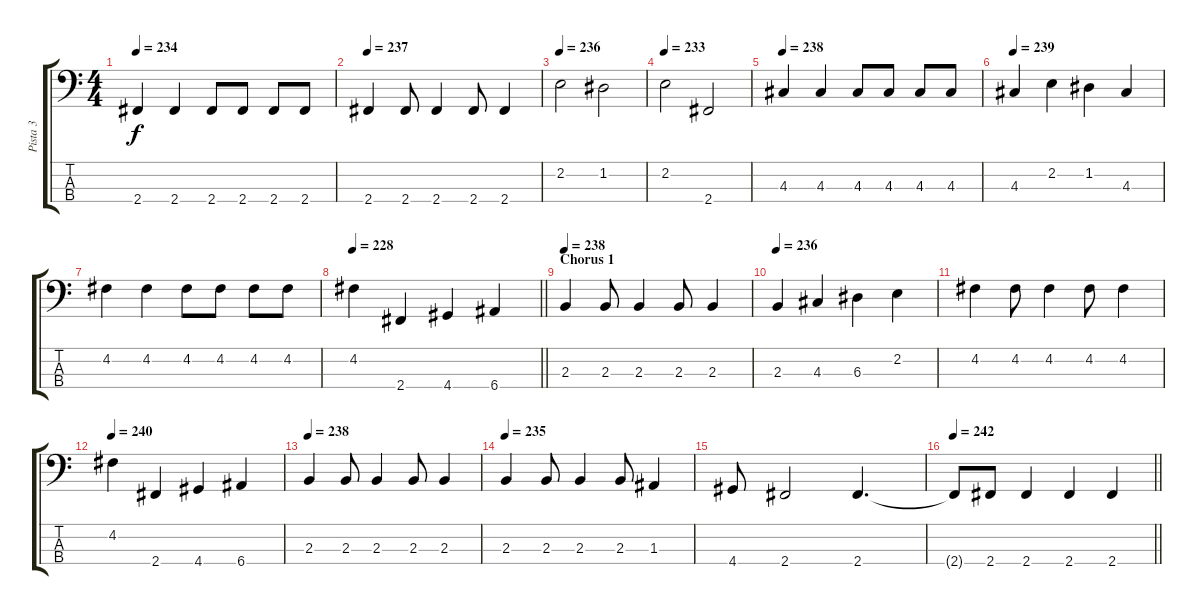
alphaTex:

\track ("Pista 3" "Pista 3") {instrument electricbassfinger}
\staff {score tabs}
\tuning (G2 D2 A1 E1) {hide}
\ts (4 4)
\tempo 234
\clef f4
\ks c
2.4.4{dy f} 2.4.4 2.4.8 2.4.8 2.4.8 2.4.8 |
\tempo 237
2.4.4 2.4.8 2.4.4 2.4.8 2.4.4 |
\tempo 236
2.2.2 1.2.2 |
\tempo 233
2.2.2 2.4.2 |
\tempo 238
4.3.4 4.3.4 4.3.8 4.3.8 4.3.8 4.3.8 |
\tempo 239
4.3.4 2.2.4 1.2.4 4.3.4 |
4.2.4 4.2.4 4.2.8 4.2.8 4.2.8 4.2.8 |
\tempo 228
\barLineRight lightlight
4.2.4 2.4.4 4.4.4 6.4.4 |
\section ("" "Chorus 1")
\tempo 238
2.3.4 2.3.8 2.3.4 2.3.8 2.3.4 |
\tempo 236
2.3.4 4.3.4 6.3.4 2.2.4 |
4.2.4 4.2.8 4.2.4 4.2.8 4.2.4 |
\tempo 240
4.2.4 2.4.4 4.4.4 6.4.4 |
\tempo 238
2.3.4 2.3.8 2.3.4 2.3.8 2.3.4 |
\tempo 235
2.3.4 2.3.8 2.3.4 2.3.8 1.3.4 |
4.4.8 2.4.2 2.4.4{d} |
\tempo 242
\barLineRight lightlight
2.4{t}.8 2.4.8 2.4.4 2.4.4 2.4.4
